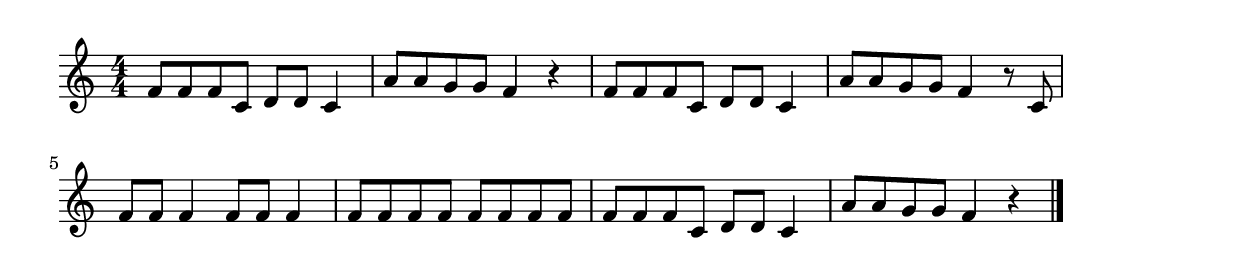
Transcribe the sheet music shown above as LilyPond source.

\version "2.18.2"

% ゆかいな牧場(いちろうさんのまきばでいーあいいーあいおー)

\score {

\layout {
line-width = #170
indent = 0\mm
}

\relative c' {
\key c \major
\time 4/4
\set Score.tempoHideNote = ##t
\tempo 4=120
\numericTimeSignature

f8 f f c d d c4 |
a'8 a g g f4 r |
f8 f f c d d c4 |
a'8 a g g f4 r8 c |
\break
f8 f f4 f8 f f4 |
f8 f f f f f f f |
f8 f f c d d c4 |
a'8 a g g f4 r |

\bar "|."
}

\midi {}

}